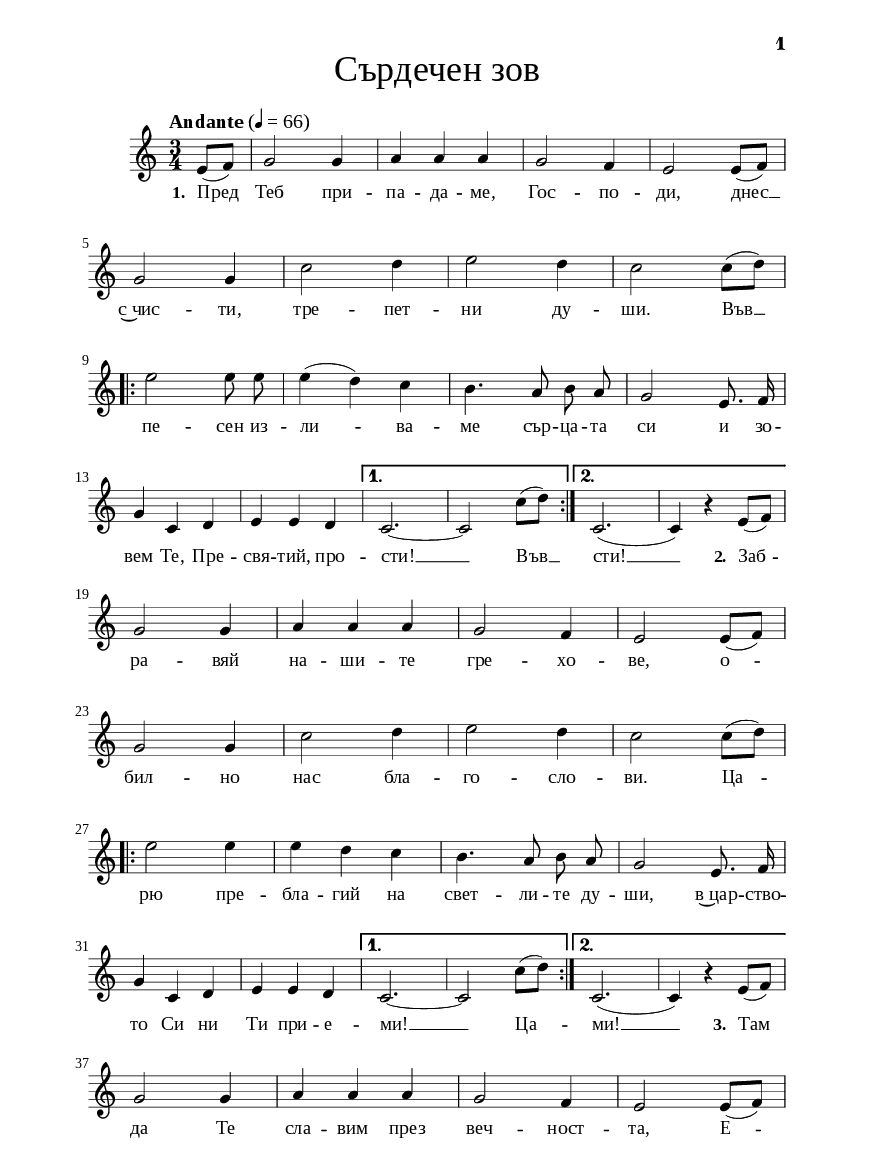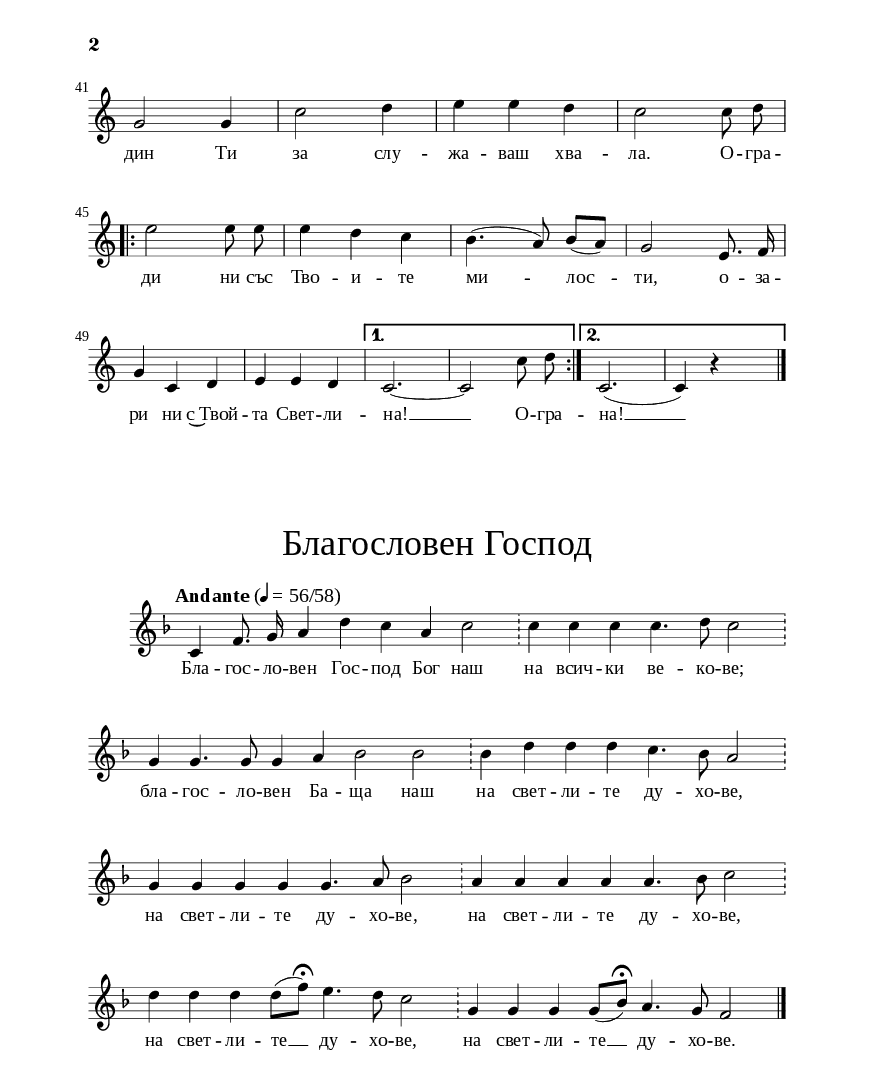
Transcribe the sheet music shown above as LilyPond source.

\version "2.24.4"

% include paper part and global functions
\include "include/globals.ily"

\bookpart {
  \label #'ref039
  \tocItem \markup "Сърдечен зов"
  \include "include/bookpart-paper.ily"
  \paper {
      print-first-page-number = ##t
      bookpart-level-page-numbering = ##t
  print-page-number = ##t
      first-page-number = #22
}
\score {
    \include "include/score-layout.ily"

    \new Voice \absolute {
      \clef treble
      \key c \major
      \time 3/4
      \tempoFunc "Andante" 4 "66"
      \autoBeamOff
      \partial 4
      e'8 ([f'8]) |  g'2 g'4 |  a'4 a' a' | g'2 f'4 | e'2 e'8 ([ f' ]) | \break

      g'2 g'4 | c''2 d''4 | e''2 d''4 | c''2 c''8 ( [d''8]) | \break

      \repeat volta 2 {
        e''2 e''8 e'' | e''4 ( d'' ) c'' | b'4. a'8   b' a' | g'2 e'8. f'16 | \break
        g'4 c' d' | e' e' d' |
      }
      \alternative {
        { c'2. ~| c'2  \slurSolid c''8 ( [ d'' ] ) |  }

        { c'2.  ( | c'4 ) r4 e'8 ([f'8 ])| \break }
      }

      g'2 g'4 |  a'4 a' a' | g'2 f'4 | e'2 e'8 ([ f' ]) | \break

      g'2 g'4 | c''2 d''4 | e''2 d''4 | c''2 c''8 ( [d''8]) | \break

      \repeat volta 2 {
        e''2 e''4 | e''4 d'' c'' | b'4. a'8  b' a' | g'2 e'8. f'16 | \break
        g'4 c' d' | e' e' d' |
      }

      \alternative {
        { c'2. ~| c'2  c''8 ( [ d'' ] ) |  }
        { c'2. ( | c'4 ) r4 e'8 ([f'8 ])| \break }
      }

      g'2 g'4 |  a'4 a' a' | g'2 f'4 | e'2 e'8 ([ f' ]) | \break

      g'2 g'4 | c''2 d''4 | e''4 e''4 d''4 | c''2 c''8 d''8 | \break

      \repeat volta 2 {
        e''2 e''8  e'' | e''4  d'' c'' | b'4. ( a'8 )  b' ([a']) | g'2 e'8. f'16 | \break
        g'4 c' d' | e' e' d' |
      }
      \alternative {
        { c'2. ~| c'2 c''8  d''   |   }
        { c'2. ( | c'4 ) r4 s4 \bar "|."  | \break }
      }

    }

    \addlyrics {
      \set stanza = "1. " Пред Теб при -- па -- да -- ме, Гос -- по -- ди, днес __
      с~чис -- ти, тре -- пет -- ни  ду -- ши. Във __
      пе -- сен из -- ли --  ва -- ме  сър -- ца -- та си и зо --
      вем Те, Пре -- свя -- тий, про -- сти! __ Във __ сти! __

      \set stanza = "2. " Заб -- ра -- вяй на -- ши -- те гре -- хо -- ве, о --
      бил -- но нас бла -- го -- сло -- ви. Ца --
      рю пре -- бла -- гий на свет -- ли -- те ду -- ши, в~цар -- ство --
      то Си ни Ти при -- е -- ми! __ Ца -- ми! __

      \set stanza = "3. " Там да Те сла -- вим през веч -- ност -- та, E --
      дин Ти за слу -- жа -- ваш хва -- ла. О -- гра --
      ди ни със Тво -- и -- те ми -- лос -- ти, о -- за --
      ри ни с~Твой -- та Свет -- ли -- на! __ О -- гра -- на! __
    }

    \header {
      title = \titleFunc #'ref_desc_3 "Сърдечен зов" "Sărdečen zov"
    }

    \midi{}

  } % score

\markup \vspace #4
 
  \label #'ref040
  \tocItem \markup "Благословен Господ"
  \include "include/bookpart-paper.ily"
  \score {
    \include "include/score-layout.ily"

    \new Voice \absolute {
      \clef treble
      \omit Score.TimeSignature
      \cadenzaOn % allows custom bar lines
      \key f \major
      \tempoFunc "Andante" 4 "56/58"

      \autoBeamOff
      c'4 f'8. g'16 a'4 d'' c'' a' c''2 \bar"!" c''4 c'' c'' c''4. d''8 c''2 \bar"!" \break
      g'4 g'4. g'8 g'4 a' bes'2 bes' \bar"!" bes'4 d'' d'' d'' c''4. bes'8 a'2 \bar"!" \break
      g'4 g' g' g' g'4. a'8 bes'2 \bar"!" a'4 a' a' a' a'4. bes'8 c''2 \bar"!" \break
      d''4 d'' d'' d''8 ([f'']) \fermata e''4. d''8 c''2 \bar"!" g'4 g' g' g'8 ([ bes' ]) \fermata a'4. g'8 f'2 \bar "|."
    }
    \addlyrics {
      Бла -- гос --
      ло -- вен Гос -- под Бог наш на всич -- ки ве
      -- ко -- ве; бла -- гос -- ло -- вен Ба -- ща наш
      на свет -- ли -- те ду -- хо -- ве, на свет --
      ли -- те ду -- хо -- ве, на свет -- ли -- те ду
      -- хо -- ве, на свет -- ли -- те __ ду -- хо -- ве,
      на свет -- ли -- те __ ду -- хо -- ве.}

      \header {
        title = \titleFunc #'ref_desc_1 "Благословен Господ" "Blagosloven Gospod"
      }

      \midi{}

    } % score


  } % bookpart
